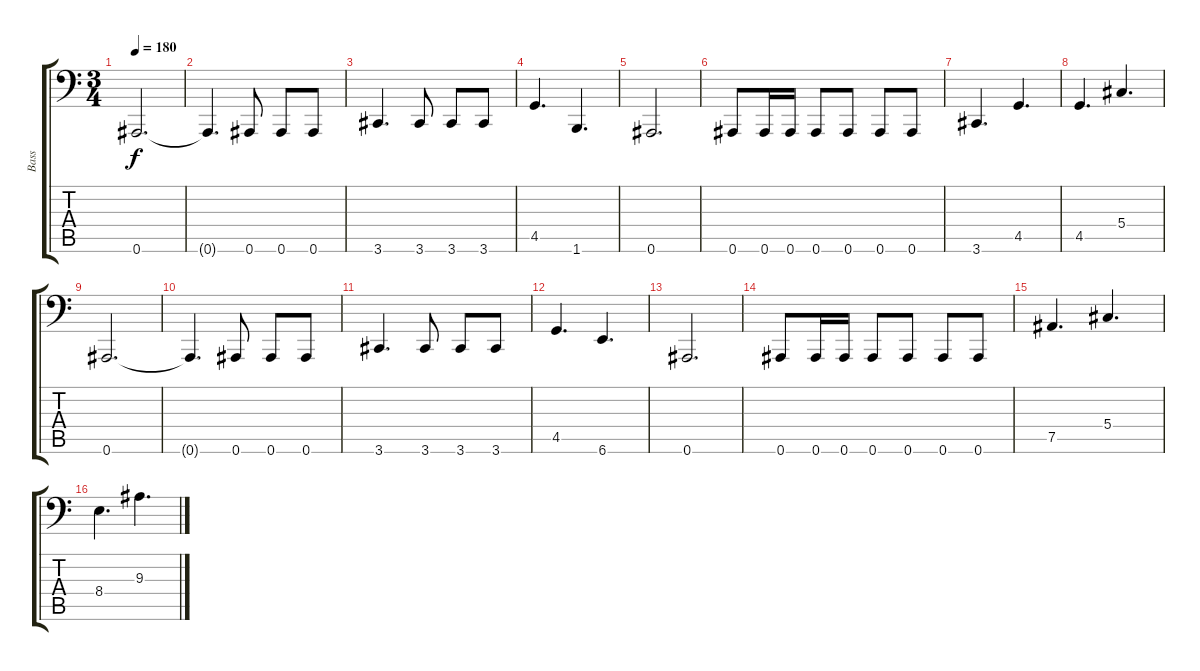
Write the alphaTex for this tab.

\track ("Bass" "Bass") {instrument electricbasspick}
\staff {score tabs}
\tuning (Bb2 Gb2 Db2 Ab1 Eb1 Bb0) {hide}
\ts (3 4)
\tempo 180
\clef f4
\ks c
0.6.2{d dy f} |
0.6{t}.4{d} 0.6.8 0.6.8 0.6.8 |
3.6.4{d} 3.6.8 3.6.8 3.6.8 |
4.5.4{d} 1.6.4{d} |
0.6.2{d} |
0.6.8 0.6.16 0.6.16 0.6.8 0.6.8 0.6.8 0.6.8 |
3.6.4{d} 4.5.4{d} |
4.5.4{d} 5.4.4{d} |
0.6.2{d} |
0.6{t}.4{d} 0.6.8 0.6.8 0.6.8 |
3.6.4{d} 3.6.8 3.6.8 3.6.8 |
4.5.4{d} 6.6.4{d} |
0.6.2{d} |
0.6.8 0.6.16 0.6.16 0.6.8 0.6.8 0.6.8 0.6.8 |
7.5.4{d} 5.4.4{d} |
8.4.4{d} 9.3.4{d}
